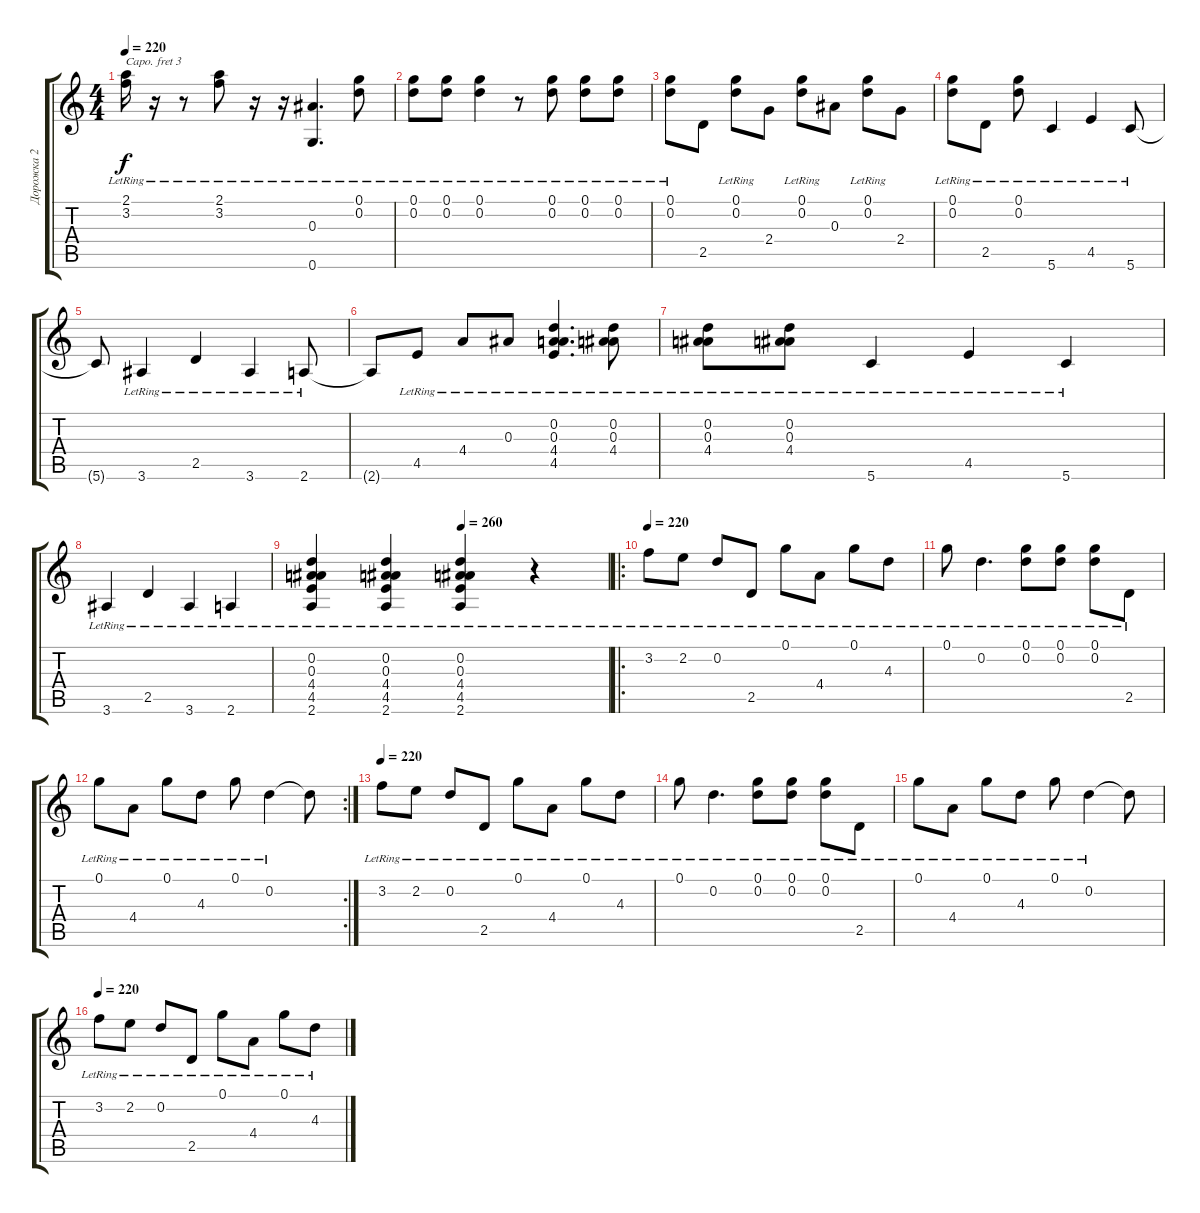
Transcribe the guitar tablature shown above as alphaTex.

\track ("Дорожка 2" "Дорожка 2") {instrument acousticguitarsteel}
\staff {score tabs}
\capo 3
\tuning (E4 B3 G3 D3 A2 E2) {hide}
\ts (4 4)
\tempo 220
\clef g2
\ks c
(2.1{lr} 3.2{lr}).16{dy f} r.16 r.8 (2.1{lr} 3.2{lr}).8 r.16 r.16 (0.3{lr} 0.6{lr}).4{d} (0.1{lr} 0.2{lr}).8 |
(0.1{lr} 0.2{lr}).8 (0.1{lr} 0.2{lr}).8 (0.1{lr} 0.2{lr}).4 r.8 (0.1{lr} 0.2{lr}).8 (0.1{lr} 0.2{lr}).8 (0.1{lr} 0.2{lr}).8 |
(0.1{lr} 0.2{lr}).8 2.5.8 (0.1{lr} 0.2{lr}).8 2.4.8 (0.1{lr} 0.2{lr}).8 0.3.8 (0.1{lr} 0.2{lr}).8 2.4.8 |
(0.1{lr} 0.2{lr}).8 2.5{lr}.8 (0.1{lr} 0.2{lr}).8 5.6{lr}.4 4.5{lr}.4 5.6{lr}.8 |
5.6{t}.8 3.6{lr}.4 2.5{lr}.4 3.6{lr}.4 2.6{lr}.8 |
2.6{t}.8 4.5{lr}.8 4.4{lr}.8 0.3{lr}.8 (0.2{lr} 0.3{lr} 4.4{lr} 4.5{lr}).4{d} (0.2{lr} 0.3{lr} 4.4{lr}).8 |
(0.2{lr} 0.3{lr} 4.4{lr}).8 (0.2{lr} 0.3{lr} 4.4{lr}).8 5.6{lr}.4 4.5{lr}.4 5.6{lr}.4 |
3.6{lr}.4 2.5{lr}.4 3.6{lr}.4 2.6{lr}.4 |
\tempo (260 0.5)
(0.2{lr} 0.3{lr} 4.4{lr} 4.5{lr} 2.6{lr}).4 (0.2{lr} 0.3{lr} 4.4{lr} 4.5{lr} 2.6{lr}).4 (0.2{lr} 0.3{lr} 4.4{lr} 4.5{lr} 2.6{lr}).4 r.4 |
\ro
\tempo 220
3.2{lr}.8 2.2{lr}.8 0.2{lr}.8 2.5{lr}.8 0.1{lr}.8 4.4{lr}.8 0.1{lr}.8 4.3{lr}.8 |
0.1{lr}.8 0.2{lr}.4{d} (0.1{lr} 0.2{lr}).8 (0.1{lr} 0.2{lr}).8 (0.1{lr} 0.2{lr}).8 2.5{lr}.8 |
\rc 2
0.1{lr}.8 4.4{lr}.8 0.1{lr}.8 4.3{lr}.8 0.1{lr}.8 0.2{lr}.4 0.2{t}.8 |
\tempo 220
3.2{lr}.8{volume 3} 2.2{lr}.8 0.2{lr}.8 2.5{lr}.8 0.1{lr}.8 4.4{lr}.8 0.1{lr}.8 4.3{lr}.8 |
0.1{lr}.8 0.2{lr}.4{d} (0.1{lr} 0.2{lr}).8 (0.1{lr} 0.2{lr}).8 (0.1{lr} 0.2{lr}).8 2.5{lr}.8 |
0.1{lr}.8 4.4{lr}.8 0.1{lr}.8 4.3{lr}.8 0.1{lr}.8 0.2{lr}.4 0.2{t}.8 |
\tempo 220
3.2{lr}.8{volume 2} 2.2{lr}.8 0.2{lr}.8 2.5{lr}.8 0.1{lr}.8 4.4{lr}.8 0.1{lr}.8 4.3{lr}.8
